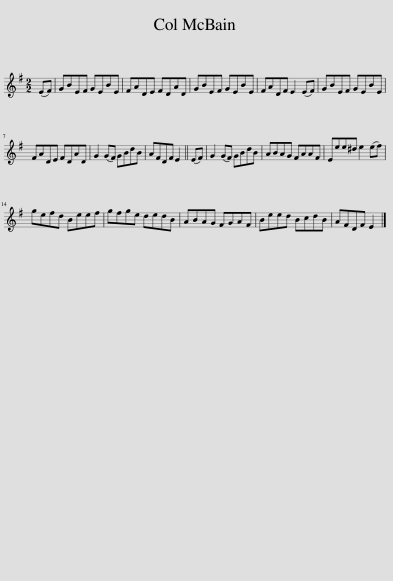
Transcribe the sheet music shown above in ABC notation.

X:1
L:1/8
M:2/2
I:linebreak $
K:Emin
V:1 treble
V:1
 (EF) | GBEF GEBE | FADE FDAD | GBEF GEBE | FADF E2 (EF) | %5
 GBEF GEBE |$ FADE FDAD | G2 (GF) GBdB | AFDF E2 || (EF) | %10
 G2 (GF) GBdB | ABAG FAAF | Eee^d e2 (ef) |$ gefd Beef | gfge dedB | %15
 ABAG FGAF | Beed BcdB | AFDF E2 |] %18
